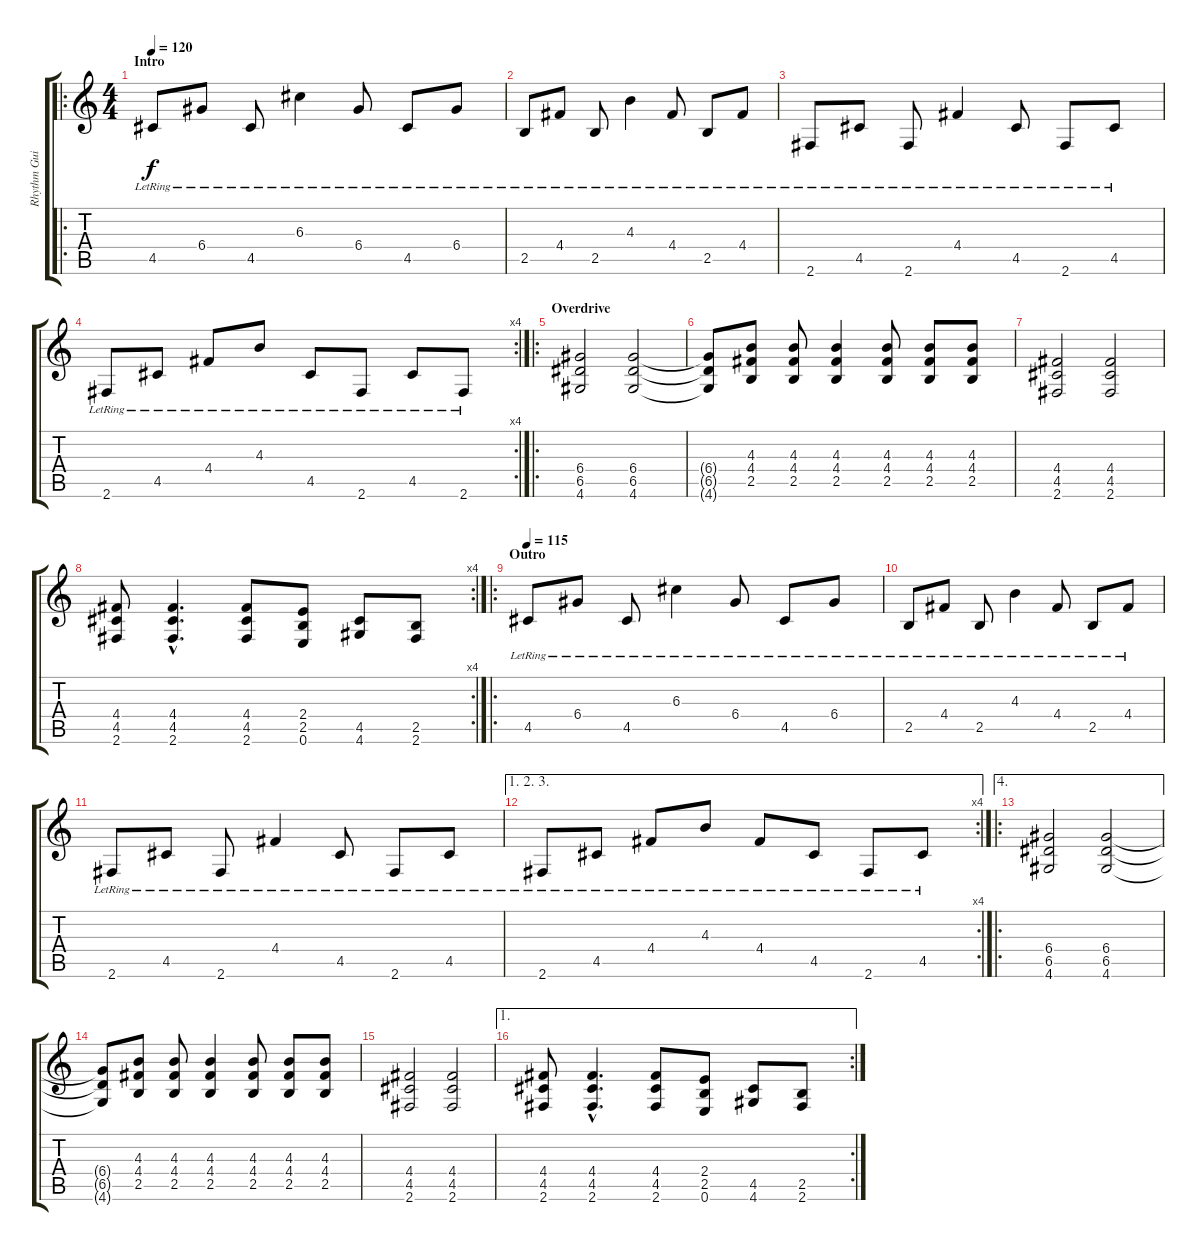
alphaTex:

\track ("Rhythm Guitar" "Rhythm Gui") {instrument electricguitarjazz}
\staff {score tabs}
\tuning (E4 B3 G3 D3 A2 E2) {hide}
\ro
\ts (4 4)
\section ("" "Intro")
\tempo 120
\clef g2
\ks c
4.5{lr}.8{dy f instrument electricguitarjazz} 6.4{lr}.8 4.5{lr}.8 6.3{lr}.4 6.4{lr}.8 4.5{lr}.8 6.4{lr}.8 |
2.5{lr}.8 4.4{lr}.8 2.5{lr}.8 4.3{lr}.4 4.4{lr}.8 2.5{lr}.8 4.4{lr}.8 |
2.6{lr}.8 4.5{lr}.8 2.6{lr}.8 4.4{lr}.4 4.5{lr}.8 2.6{lr}.8 4.5{lr}.8 |
\rc 4
2.6{lr}.8 4.5{lr}.8 4.4{lr}.8 4.3{lr}.8 4.5{lr}.8 2.6{lr}.8 4.5{lr}.8 2.6{lr}.8 |
\ro
\section ("" "Overdrive")
(6.4 6.5 4.6).2{volume 16 instrument overdrivenguitar} (6.4 6.5 4.6).2 |
(6.4{t} 6.5{t} 4.6{t}).8 (4.3 4.4 2.5).8 (4.3 4.4 2.5).8 (4.3 4.4 2.5).4 (4.3 4.4 2.5).8 (4.3 4.4 2.5).8 (4.3 4.4 2.5).8 |
(4.4 4.5 2.6).2 (4.4 4.5 2.6).2 |
\rc 4
(4.4 4.5 2.6).8 (4.4{hac} 4.5{hac} 2.6{hac}).4{d} (4.4 4.5 2.6).8 (2.4 2.5 0.6).8 (4.5 4.6).8 (2.5 2.6).8 |
\ro
\section ("" "Outro")
\tempo 115
4.5{lr}.8{instrument electricguitarjazz} 6.4{lr}.8 4.5{lr}.8 6.3{lr}.4 6.4{lr}.8 4.5{lr}.8 6.4{lr}.8 |
2.5{lr}.8 4.4{lr}.8 2.5{lr}.8 4.3{lr}.4 4.4{lr}.8 2.5{lr}.8 4.4{lr}.8 |
2.6{lr}.8 4.5{lr}.8 2.6{lr}.8 4.4{lr}.4 4.5{lr}.8 2.6{lr}.8 4.5{lr}.8 |
\ae (1 2 3)
\rc 4
2.6{lr}.8 4.5{lr}.8 4.4{lr}.8 4.3{lr}.8 4.4{lr}.8 4.5{lr}.8 2.6{lr}.8 4.5{lr}.8 |
\ae 4
\ro
(6.4 6.5 4.6).2{volume 16 instrument overdrivenguitar} (6.4 6.5 4.6).2 |
(6.4{t} 6.5{t} 4.6{t}).8 (4.3 4.4 2.5).8 (4.3 4.4 2.5).8 (4.3 4.4 2.5).4 (4.3 4.4 2.5).8 (4.3 4.4 2.5).8 (4.3 4.4 2.5).8 |
(4.4 4.5 2.6).2 (4.4 4.5 2.6).2 |
\ae 1
\rc 2
(4.4 4.5 2.6).8 (4.4{hac} 4.5{hac} 2.6{hac}).4{d} (4.4 4.5 2.6).8 (2.4 2.5 0.6).8 (4.5 4.6).8 (2.5 2.6).8
